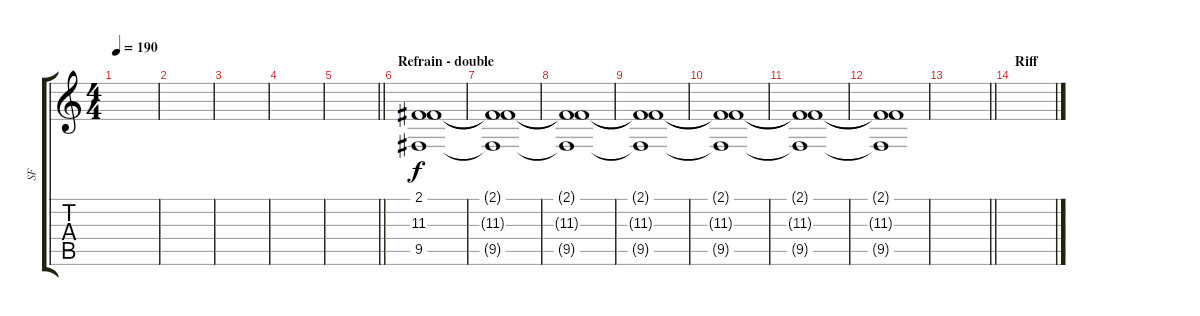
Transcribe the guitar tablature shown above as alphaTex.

\track ("SF" "SF") {instrument electricpiano1}
\staff {score tabs}
\tuning (E4 E5 G3 D3 A2 E2) {hide}
\ts (4 4)
\tempo 190
\clef g2
\ks c
|
|
|
|
\barLineRight lightlight
|
\section ("" "Refrain - double")
(2.1 11.3 9.5).1{volume 9 instrument synthvoice} |
(2.1{t} 11.3{t} 9.5{t}).1 |
(2.1{t} 11.3{t} 9.5{t}).1 |
(2.1{t} 11.3{t} 9.5{t}).1 |
(2.1{t} 11.3{t} 9.5{t}).1 |
(2.1{t} 11.3{t} 9.5{t}).1 |
(2.1{t} 11.3{t} 9.5{t}).1 |
\barLineRight lightlight
|
\section ("" "Riff")
